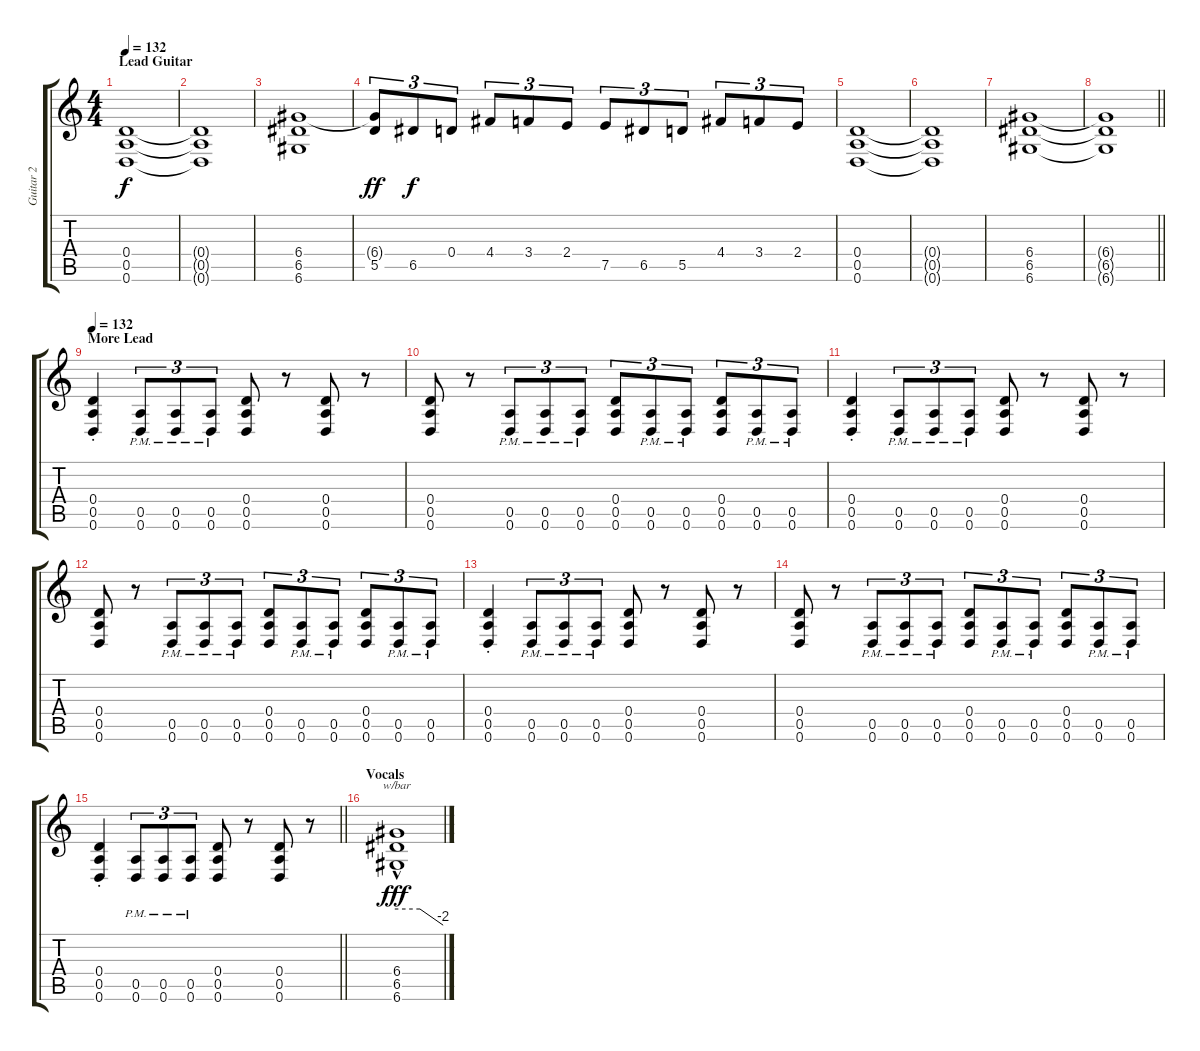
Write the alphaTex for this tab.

\track ("Guitar 2" "Guitar 2") {instrument distortionguitar}
\staff {score tabs}
\tuning (E4 B3 G3 D3 A2 D2) {hide}
\ts (4 4)
\section ("" "Lead Guitar")
\tempo 132
\clef g2
\ks c
(0.4 0.5 0.6).1{dy f} |
(0.4{t} 0.5{t} 0.6{t}).1 |
(6.4 6.5 6.6).1 |
(6.4{t} 5.5).8{tu (3 2) dy ff} 6.5.8{tu (3 2) dy f} 0.4.8{tu (3 2)} 4.4.8{tu (3 2)} 3.4.8{tu (3 2)} 2.4.8{tu (3 2)} 7.5.8{tu (3 2)} 6.5.8{tu (3 2)} 5.5.8{tu (3 2)} 4.4.8{tu (3 2)} 3.4.8{tu (3 2)} 2.4.8{tu (3 2)} |
(0.4 0.5 0.6).1 |
(0.4{t} 0.5{t} 0.6{t}).1 |
(6.4 6.5 6.6).1 |
\barLineRight lightlight
(6.4{t} 6.5{t} 6.6{t}).1 |
\section ("" "More Lead")
\tempo 132
(0.4{st} 0.5{st} 0.6{st}).4 (0.5{pm} 0.6).8{tu (3 2)} (0.5{pm} 0.6).8{tu (3 2)} (0.5{pm} 0.6).8{tu (3 2)} (0.4 0.5 0.6).8 r.8 (0.4 0.5 0.6).8 r.8 |
(0.4 0.5 0.6).8 r.8 (0.5{pm} 0.6).8{tu (3 2)} (0.5{pm} 0.6).8{tu (3 2)} (0.5{pm} 0.6).8{tu (3 2)} (0.4 0.5 0.6).8{tu (3 2)} (0.5{pm} 0.6).8{tu (3 2)} (0.5{pm} 0.6).8{tu (3 2)} (0.4 0.5 0.6).8{tu (3 2)} (0.5{pm} 0.6).8{tu (3 2)} (0.5{pm} 0.6).8{tu (3 2)} |
(0.4{st} 0.5{st} 0.6{st}).4 (0.5{pm} 0.6).8{tu (3 2)} (0.5{pm} 0.6).8{tu (3 2)} (0.5{pm} 0.6).8{tu (3 2)} (0.4 0.5 0.6).8 r.8 (0.4 0.5 0.6).8 r.8 |
(0.4 0.5 0.6).8 r.8 (0.5{pm} 0.6).8{tu (3 2)} (0.5{pm} 0.6).8{tu (3 2)} (0.5{pm} 0.6).8{tu (3 2)} (0.4 0.5 0.6).8{tu (3 2)} (0.5{pm} 0.6).8{tu (3 2)} (0.5{pm} 0.6).8{tu (3 2)} (0.4 0.5 0.6).8{tu (3 2)} (0.5{pm} 0.6).8{tu (3 2)} (0.5{pm} 0.6).8{tu (3 2)} |
(0.4{st} 0.5{st} 0.6{st}).4 (0.5{pm} 0.6).8{tu (3 2)} (0.5{pm} 0.6).8{tu (3 2)} (0.5{pm} 0.6).8{tu (3 2)} (0.4 0.5 0.6).8 r.8 (0.4 0.5 0.6).8 r.8 |
(0.4 0.5 0.6).8 r.8 (0.5{pm} 0.6).8{tu (3 2)} (0.5{pm} 0.6).8{tu (3 2)} (0.5{pm} 0.6).8{tu (3 2)} (0.4 0.5 0.6).8{tu (3 2)} (0.5{pm} 0.6).8{tu (3 2)} (0.5{pm} 0.6).8{tu (3 2)} (0.4 0.5 0.6).8{tu (3 2)} (0.5{pm} 0.6).8{tu (3 2)} (0.5{pm} 0.6).8{tu (3 2)} |
\barLineRight lightlight
(0.4{st} 0.5{st} 0.6{st}).4 (0.5{pm} 0.6).8{tu (3 2)} (0.5{pm} 0.6).8{tu (3 2)} (0.5{pm} 0.6).8{tu (3 2)} (0.4 0.5 0.6).8 r.8 (0.4 0.5 0.6).8 r.8 |
\section ("" "Vocals")
(6.4{hac} 6.5{hac} 6.6{hac}).1{tbe (custom default 0 0 30 0 60 -8) dy fff}
